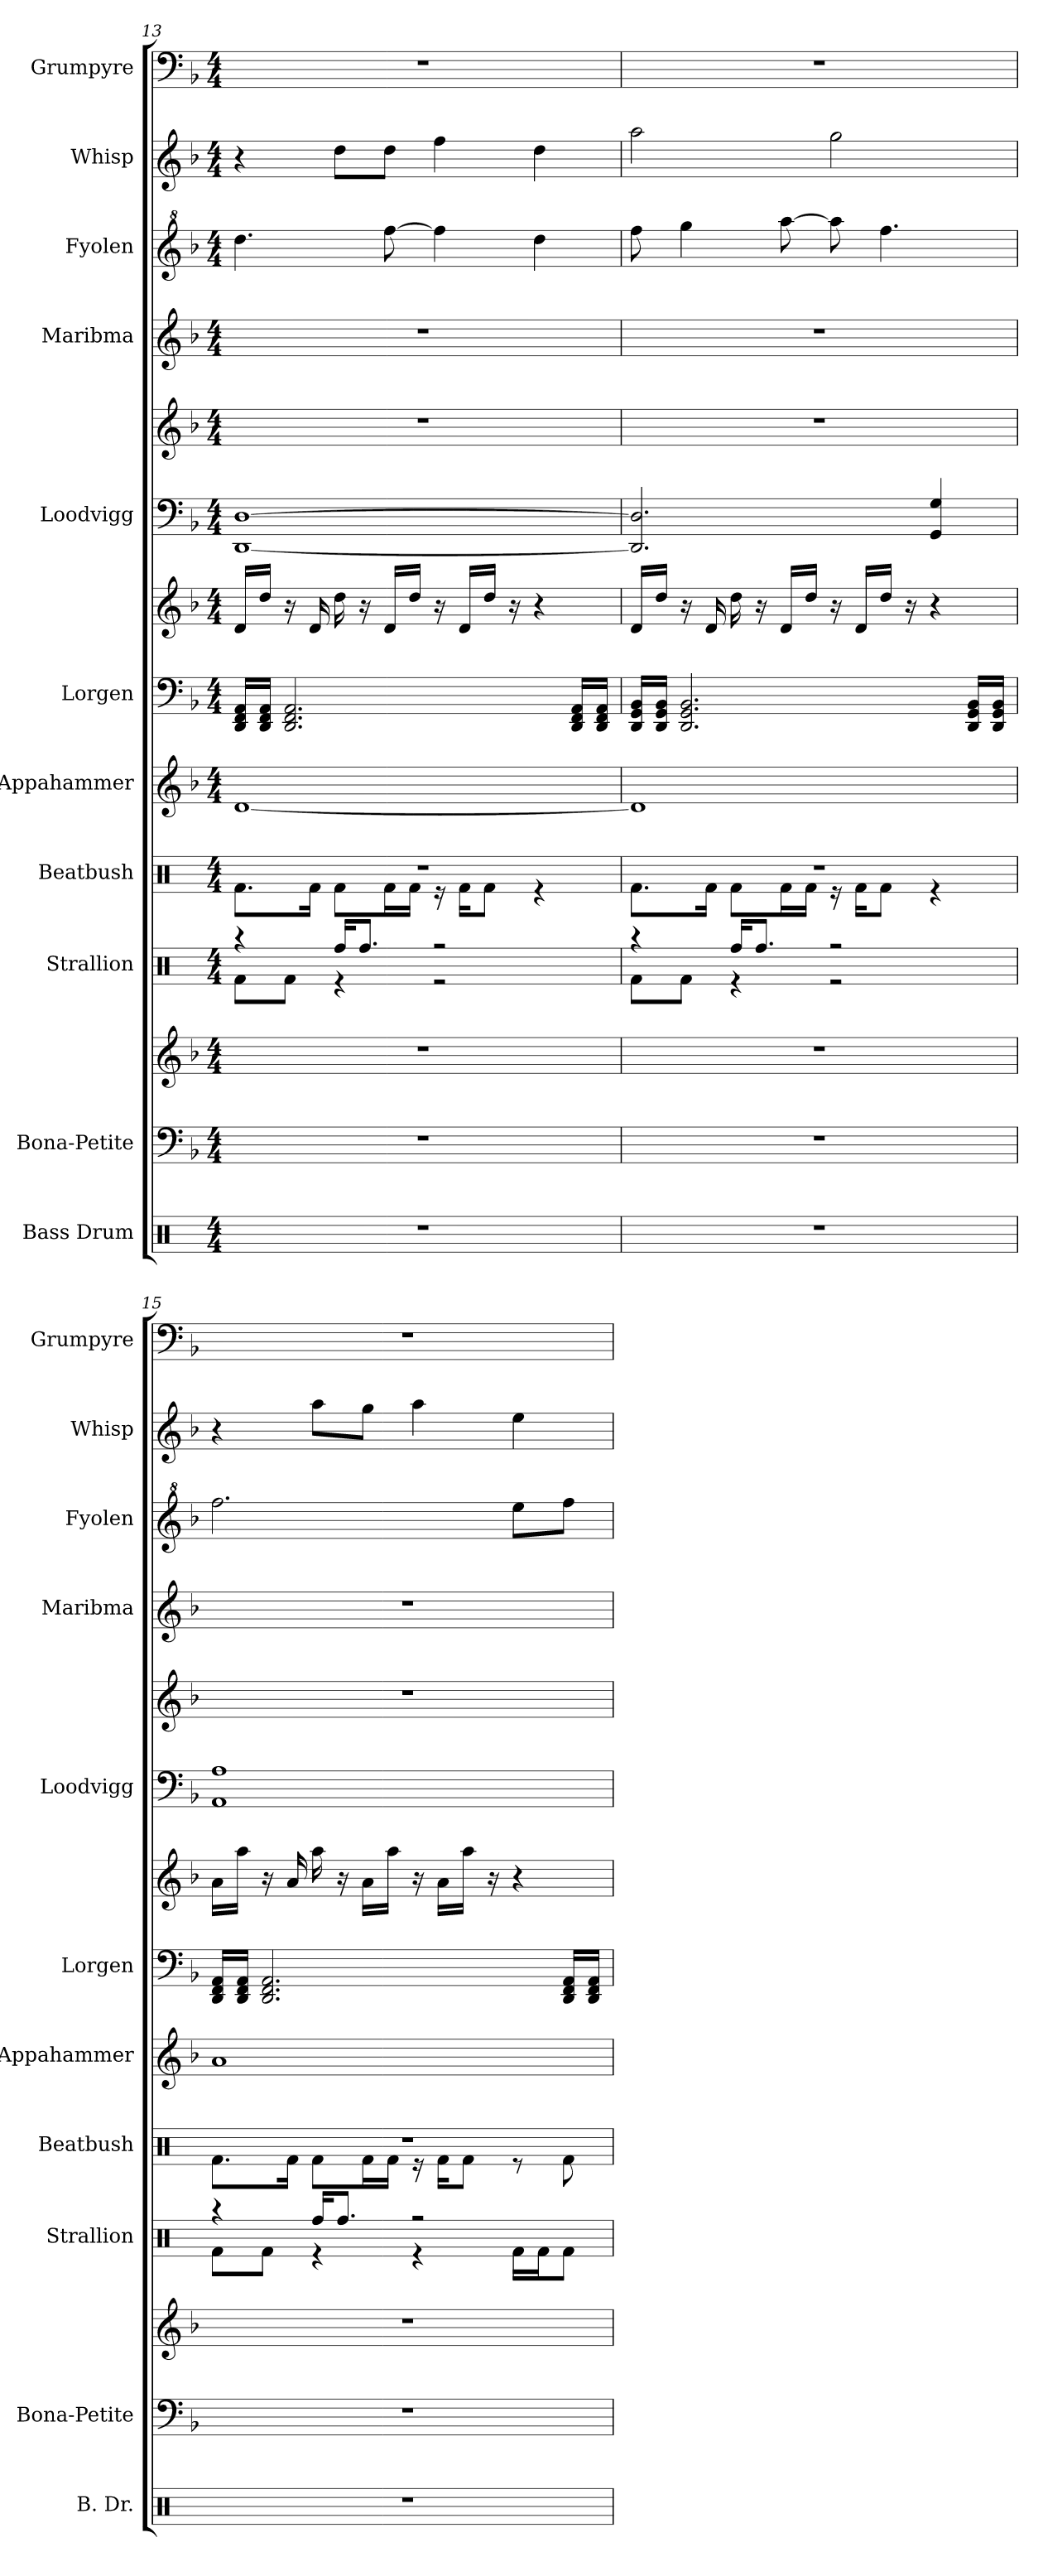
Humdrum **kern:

**kern	**kern	**kern	**kern	**kern	**kern	**kern	**kern	**kern	**kern	**kern	**kern	**kern	**kern
*part11	*part10	*part10	*part9	*part8	*part7	*part6	*part6	*part5	*part5	*part4	*part3	*part2	*part1
*staff14	*staff13	*staff12	*staff11	*staff10	*staff9	*staff8	*staff7	*staff6	*staff5	*staff4	*staff3	*staff2	*staff1
*I"Bass Drum	*I"Bona-Petite	*	*I"Strallion	*I"Beatbush	*I"Appahammer	*I"Lorgen	*	*I"Loodvigg	*	*I"Maribma	*I"Fyolen	*I"Whisp	*I"Grumpyre
*I'B. Dr.	*I'Bona-Petite	*	*I'Strallion	*I'Beatbush	*I'Appahammer	*I'Lorgen	*	*I'Loodvigg	*	*I'Maribma	*I'Fyolen	*I'Whisp	*I'Grumpyre
!!LO:PB:g=z
*clefX	*clefF4	*clefG2	*clefX	*clefX	*clefG2	*clefF4	*clefG2	*clefF4	*clefG2	*clefG2	*clefG^2	*clefG2	*clefF4
*k[]	*k[b-]	*k[b-]	*k[]	*k[]	*k[b-]	*k[b-]	*k[b-]	*k[b-]	*k[b-]	*k[b-]	*k[b-]	*k[b-]	*k[b-]
*M4/4	*M4/4	*M4/4	*M4/4	*M4/4	*M4/4	*M4/4	*M4/4	*M4/4	*M4/4	*M4/4	*M4/4	*M4/4	*M4/4
=13	=13	=13	=13	=13	=13	=13	=13	=13	=13	=13	=13	=13	=13
*	*	*	*^	*^	*	*	*	*	*	*	*	*	*
1r	1r	1r	4r	8Rf\L	1r	8.Rf\L	[1d	16DD/ 16FF/ 16AA/LL	16d/LL	[1DD [1D	1r	1r	4.ddd\	4r	1r
.	.	.	.	.	.	.	.	16DD/ 16FF/ 16AA/JJ	16dd/JJ	.	.	.	.	.	.
.	.	.	.	8Rf\J	.	.	.	2.DD/ 2.FF/ 2.AA/	16r	.	.	.	.	.	.
.	.	.	.	.	.	16Rf\Jk	.	.	16d/	.	.	.	.	.	.
.	.	.	16Rff/KL	4r	.	8Rf\L	.	.	16dd\	.	.	.	.	8dd\L	.
.	.	.	8.Rff/J	.	.	.	.	.	16r	.	.	.	.	.	.
.	.	.	.	.	.	16Rf\L	.	.	16d/LL	.	.	.	[8fff\	8dd\J	.
.	.	.	.	.	.	16Rf\JJ	.	.	16dd/JJ	.	.	.	.	.	.
.	.	.	2r	2r	.	16r	.	.	16r	.	.	.	4fff\]	4ff\	.
.	.	.	.	.	.	16Rf\KL	.	.	16d/LL	.	.	.	.	.	.
.	.	.	.	.	.	8Rf\J	.	.	16dd/JJ	.	.	.	.	.	.
.	.	.	.	.	.	.	.	.	16r	.	.	.	.	.	.
.	.	.	.	.	.	4r	.	.	4r	.	.	.	4ddd\	4dd\	.
.	.	.	.	.	.	.	.	16DD/ 16FF/ 16AA/LL	.	.	.	.	.	.	.
.	.	.	.	.	.	.	.	16DD/ 16FF/ 16AA/JJ	.	.	.	.	.	.	.
=14	=14	=14	=14	=14	=14	=14	=14	=14	=14	=14	=14	=14	=14	=14	=14
1r	1r	1r	4r	8Rf\L	1r	8.Rf\L	1d]	16DD/ 16GG/ 16BB-/LL	16d/LL	2.DD/] 2.D/]	1r	1r	8fff\	2aa\	1r
.	.	.	.	.	.	.	.	16DD/ 16GG/ 16BB-/JJ	16dd/JJ	.	.	.	.	.	.
.	.	.	.	8Rf\J	.	.	.	2.DD/ 2.GG/ 2.BB-/	16r	.	.	.	4ggg\	.	.
.	.	.	.	.	.	16Rf\Jk	.	.	16d/	.	.	.	.	.	.
.	.	.	16Rff/KL	4r	.	8Rf\L	.	.	16dd\	.	.	.	.	.	.
.	.	.	8.Rff/J	.	.	.	.	.	16r	.	.	.	.	.	.
.	.	.	.	.	.	16Rf\L	.	.	16d/LL	.	.	.	[8aaa\	.	.
.	.	.	.	.	.	16Rf\JJ	.	.	16dd/JJ	.	.	.	.	.	.
.	.	.	2r	2r	.	16r	.	.	16r	.	.	.	8aaa\]	2gg\	.
.	.	.	.	.	.	16Rf\KL	.	.	16d/LL	.	.	.	.	.	.
.	.	.	.	.	.	8Rf\J	.	.	16dd/JJ	.	.	.	4.fff\	.	.
.	.	.	.	.	.	.	.	.	16r	.	.	.	.	.	.
.	.	.	.	.	.	4r	.	.	4r	4GG/ 4G/	.	.	.	.	.
.	.	.	.	.	.	.	.	16DD/ 16GG/ 16BB-/LL	.	.	.	.	.	.	.
.	.	.	.	.	.	.	.	16DD/ 16GG/ 16BB-/JJ	.	.	.	.	.	.	.
!!LO:PB:g=z
=15	=15	=15	=15	=15	=15	=15	=15	=15	=15	=15	=15	=15	=15	=15	=15
1r	1r	1r	4r	8Rf\L	1r	8.Rf\L	1a	16DD/ 16FF/ 16AA/LL	16a\LL	1AA 1A	1r	1r	2.fff\	4r	1r
.	.	.	.	.	.	.	.	16DD/ 16FF/ 16AA/JJ	16aa\JJ	.	.	.	.	.	.
.	.	.	.	8Rf\J	.	.	.	2.DD/ 2.FF/ 2.AA/	16r	.	.	.	.	.	.
.	.	.	.	.	.	16Rf\Jk	.	.	16a/	.	.	.	.	.	.
.	.	.	16Rff/KL	4r	.	8Rf\L	.	.	16aa\	.	.	.	.	8aa\L	.
.	.	.	8.Rff/J	.	.	.	.	.	16r	.	.	.	.	.	.
.	.	.	.	.	.	16Rf\L	.	.	16a\LL	.	.	.	.	8gg\J	.
.	.	.	.	.	.	16Rf\JJ	.	.	16aa\JJ	.	.	.	.	.	.
.	.	.	2r	4r	.	16r	.	.	16r	.	.	.	.	4aa\	.
.	.	.	.	.	.	16Rf\KL	.	.	16a\LL	.	.	.	.	.	.
.	.	.	.	.	.	8Rf\J	.	.	16aa\JJ	.	.	.	.	.	.
.	.	.	.	.	.	.	.	.	16r	.	.	.	.	.	.
.	.	.	.	16Rf\LL	.	8r	.	.	4r	.	.	.	8eee\L	4ee\	.
.	.	.	.	16Rf\J	.	.	.	.	.	.	.	.	.	.	.
.	.	.	.	8Rf\J	.	8Rf\	.	16DD/ 16FF/ 16AA/LL	.	.	.	.	8fff\J	.	.
.	.	.	.	.	.	.	.	16DD/ 16FF/ 16AA/JJ	.	.	.	.	.	.	.
*	*	*	*v	*v	*	*	*	*	*	*	*	*	*	*	*
*	*	*	*	*v	*v	*	*	*	*	*	*	*	*	*
=	=	=	=	=	=	=	=	=	=	=	=	=	=
*-	*-	*-	*-	*-	*-	*-	*-	*-	*-	*-	*-	*-	*-
